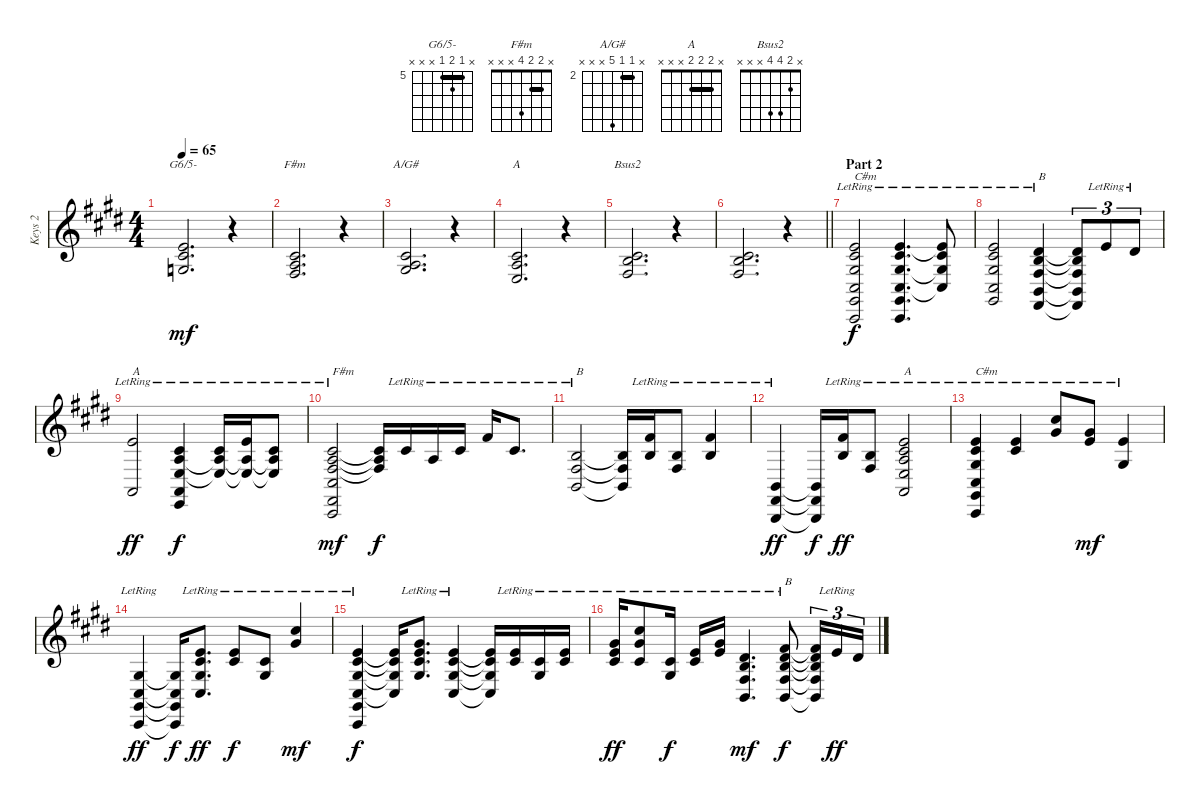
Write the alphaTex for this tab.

\track ("Keys 2" "Keys 2") {instrument stringensemble2}
\staff {score}
\tuning (E4 B3 G3 D3 A2 E2 B1) {hide}
\chord ("G6/5-" x 5 6 5 x x x) {firstfret 5 barre 5}
\chord ("F#m" x 2 2 4 x x x) {barre 2}
\chord ("A/G#" x 2 2 6 x x x) {firstfret 2 barre 2}
\chord ("A" x 2 2 2 x x x) {barre 2}
\chord ("Bsus2" x 2 4 4 x x x)
\ts (4 4)
\tempo 65
\clef g2
\ks c#minor
(5.2 6.3 5.4).2{d bd 120 ch "G6/5-" dy mf} r.4 |
(2.2 2.3 4.4).2{d bd 120 ch "F#m"} r.4 |
(2.2 2.3 6.4).2{d bd 120 ch "A/G#"} r.4 |
(2.2 2.3 2.4).2{d bd 120 ch "A"} r.4 |
(2.2 4.3 4.4).2{d bd 120 ch "Bsus2"} r.4 |
\barLineRight lightlight
(2.2 4.3 4.4).2{d bd 120} r.4 |
\section ("" "Part 2")
(5.2{lr} 6.3{lr} 6.4{lr} 4.5{lr} 4.6{lr} 2.7{lr}).2{bd 120 txt "C#m" dy f volume 10} (5.2{lr} 6.3{lr} 6.4{lr} 4.5{lr} 4.6{lr} 2.7{lr}).4{d} (5.2{t} 6.3{lr} 6.4{t} 4.5{t}).8 |
(5.2{lr} 6.3{lr} 6.4{lr} 4.5{lr} 4.6{lr}).2 (4.2{lr} 4.3{lr} 4.4{lr} 2.5{lr} 2.6{lr}).4{txt "B"} (4.2{t} 4.3{t} 4.4{t} 2.5{t} 2.6{t}).8{tu (3 2)} 5.2{lr}.8{tu (3 2)} 4.2{lr}.8{tu (3 2)} |
(5.2{lr} 0.5).2{txt "A" dy ff} (2.2{lr} 2.3{lr} 2.4{lr} 0.5{lr} 0.6{lr}).4{dy f} (2.2{lr} 2.3{t} 2.4{t}).16 (5.2{lr} 2.3{t} 2.4{t}).16 (2.2{lr} 2.3{t} 2.4{t}).8 |
(2.2{lr} 2.3{lr} 4.4{lr} 4.5{lr} 2.6{lr} 2.7{lr}).2{txt "F#m" dy mf} (2.2{t} 2.3{t} 4.4{t}).16{dy f} 2.2{lr}.16 2.3{lr}.16 2.2{lr}.16 2.1{lr}.16 2.2{lr}.8{d} |
(4.3{lr} 4.4{lr} 2.5{lr}).2{txt "B"} (4.3{t} 4.4{t} 2.5{t}).16 (7.2{lr} 4.3{lr}).16 (4.3{lr} 4.4{lr}).8 (7.2{lr} 4.3{lr}).4 |
(2.5{lr} 2.6{lr} 0.7{lr}).4{dy ff} (2.5{t} 2.6{t} 0.7{t}).16{dy f} (7.2{lr} 4.3{lr}).16{dy ff} (4.3{lr} 4.4{lr}).8 (5.2{lr} 6.3{lr} 7.4{lr} 7.5{lr} 5.6{lr}).2{txt "A"} |
(5.2{lr} 6.3{lr} 6.4{lr} 4.5{lr} 4.6{lr} 2.7{lr}).4{txt "C#m"} (5.2{lr} 6.3{lr}).4 (9.1{lr} 9.2{lr}).8 (9.2{lr} 9.3{lr}).8{dy mf} (9.3{lr} 6.4{lr}).4 |
(6.4{lr} 4.5{lr} 4.6{lr} 2.7{lr}).4{dy ff} (6.4{t} 4.5{t} 4.6{t} 2.7{t}).16{dy f} (5.2{lr} 6.3{lr} 6.4{lr} 4.5{lr}).8{d dy ff} (5.2{lr} 6.3{lr}).8{dy f} (6.3{lr} 6.4{lr}).8 (9.1{lr} 9.2{lr}).4{dy mf} |
(5.2{lr} 6.3{lr} 6.4{lr} 4.5{lr} 4.6{lr} 2.7{lr}).4{dy f} (5.2{t} 6.3{t} 6.4{t} 4.5{t}).16 (4.1{lr} 5.2{lr} 6.3{lr} 6.4{lr}).8{d} (5.2{lr} 6.3{lr} 6.4{lr} 4.5{lr}).4 (5.2{t} 6.3{t} 6.4{t} 4.5{t}).16 (5.2{lr} 6.3{lr}).16 (6.3{lr} 6.4{lr}).16 (5.2{lr} 6.3{lr}).16 |
(4.1{lr} 5.2{lr} 6.3{lr}).16{dy ff} (9.1{lr} 9.2{lr} 6.3{lr}).8 (6.3{lr} 6.4{lr}).16{dy f} (5.2{lr} 6.3{lr}).16 (4.1{lr} 5.2{lr}).16 (4.2{lr} 4.3{lr} 4.4{lr} 2.5{lr}).4{d dy mf} (2.1{lr} 4.2{lr} 4.3{lr} 4.4{lr} 2.5{lr}).8{txt "B" dy f} (2.1{t} 4.2{t} 4.3{t} 4.4{t} 2.5{t}).16{tu (3 2)} 5.2{lr}.16{tu (3 2) dy ff} 4.2{lr}.16{tu (3 2)}
